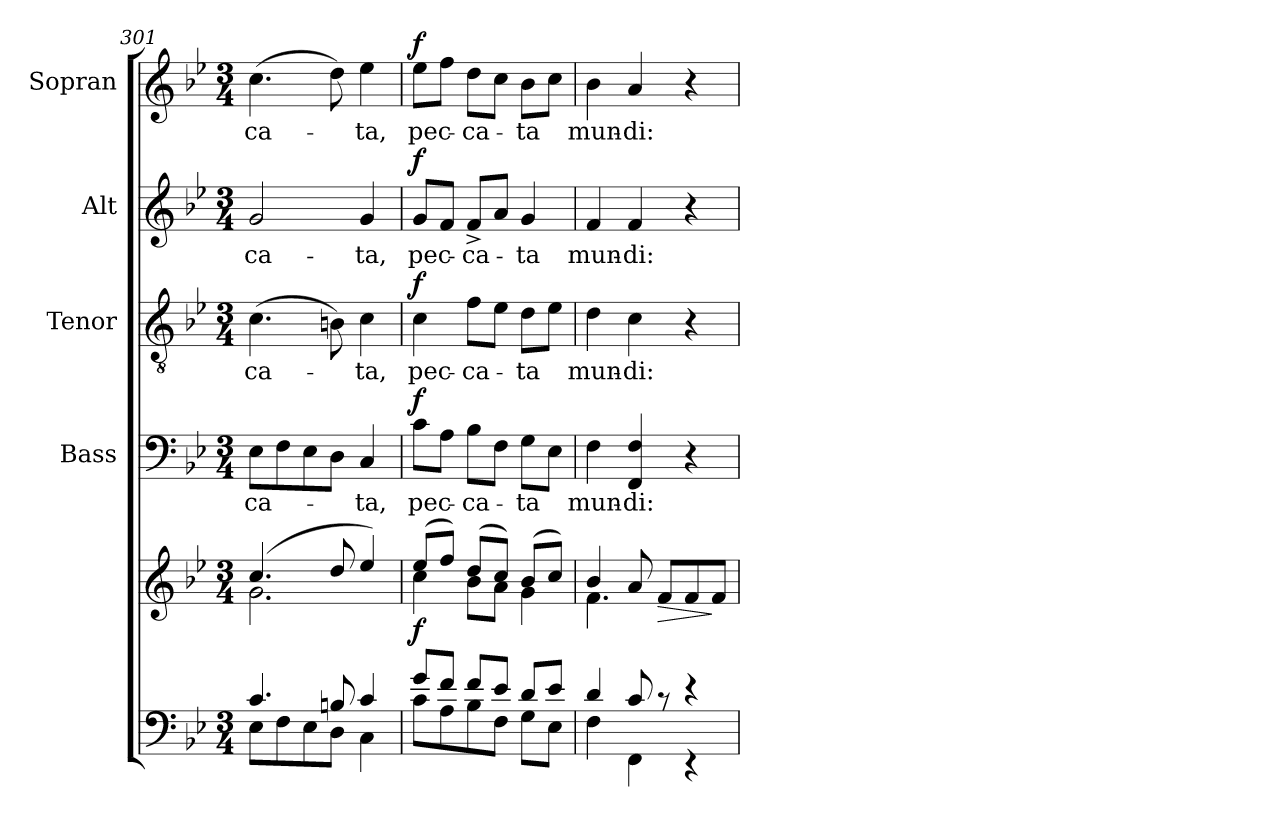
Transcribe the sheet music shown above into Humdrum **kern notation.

**kern	**kern	**dynam	**kern	**text	**dynam	**kern	**text	**dynam	**kern	**text	**dynam	**kern	**text	**dynam
*part5	*part5	*part5	*part4	*part4	*part4	*part3	*part3	*part3	*part2	*part2	*part2	*part1	*part1	*part1
*staff6	*staff5	*staff5/6	*staff4	*staff4	*staff4	*staff3	*staff3	*staff3	*staff2	*staff2	*staff2	*staff1	*staff1	*staff1
*	*	*	*I"Bass	*	*	*I"Tenor	*	*	*I"Alt	*	*	*I"Sopran	*	*
*	*	*	*I'B.	*	*	*I'T.	*	*	*I'A.	*	*	*I'S.	*	*
*clefF4	*clefG2	*	*clefF4	*	*	*clefGv2	*	*	*clefG2	*	*	*clefG2	*	*
*k[b-e-]	*k[b-e-]	*	*k[b-e-]	*	*	*k[b-e-]	*	*	*k[b-e-]	*	*	*k[b-e-]	*	*
*B-:	*B-:	*	*B-:	*	*	*B-:	*	*	*B-:	*	*	*B-:	*	*
*M3/4	*M3/4	*	*M3/4	*	*	*M3/4	*	*	*M3/4	*	*	*M3/4	*	*
=301	=301	=301	=301	=301	=301	=301	=301	=301	=301	=301	=301	=301	=301	=301
*^	*^	*	*	*	*	*	*	*	*	*	*	*	*	*
!	!	!	!	!	!	!LO:LY:b	!	!	!LO:LY:b	!	!	!LO:LY:b	!	!	!LO:LY:b	!
4.c/	8E-\L	(4.cc/	2.g\	.	8E-\L	-ca-	.	(>4.c\	-ca-	.	2g/	-ca-	.	(>4.cc\	-ca-	.
.	8F\	.	.	.	8F\	.	.	.	.	.	.	.	.	.	.	.
.	8E-\	.	.	.	8E-\	.	.	.	.	.	.	.	.	.	.	.
8Bn/	8D\J	8dd/	.	.	8D\J	.	.	8Bn\)	.	.	.	.	.	8dd\)	.	.
!	!	!	!	!	!	!LO:LY:b	!	!	!LO:LY:b	!	!	!LO:LY:b	!	!	!LO:LY:b	!
4c/	4C\	4ee-/)	.	.	4C/	-ta,	.	4c\	-ta,	.	4g/	-ta,	.	4ee-\	-ta,	.
!!LO:LB:g=z
=302	=302	=302	=302	=302	=302	=302	=302	=302	=302	=302	=302	=302	=302	=302	=302	=302
!	!	!	!	!LO:DY:b	!	!LO:LY:b	!LO:DY:a	!	!LO:LY:b	!LO:DY:a	!	!LO:LY:b	!LO:DY:a	!	!LO:LY:b	!LO:DY:a
8g/L	8c\L	(>8ee-/L	4cc\	f	8c\L	pec-	f	4c\	pec-	f	8g/L	pec-	f	8ee-\L	pec-	f
8f/J	8A\	8ff/J)	.	.	8A\J	.	.	.	.	.	8f/J	.	.	8ff\J	.	.
!	!	!	!	!	!	!LO:LY:b	!	!	!LO:LY:b	!	!	!LO:LY:b	!	!	!LO:LY:b	!
8f/L	8B-\	(>8dd/L	8b-\L	.	8B-\L	-ca-	.	8f\L	-ca-	.	8f^>/L	-ca-	.	8dd\L	-ca-	.
8e-/J	8F\J	8cc/J)	8a\J	.	8F\J	.	.	8e-\J	.	.	8a/J	.	.	8cc\J	.	.
!	!	!	!	!	!	!LO:LY:b	!	!	!LO:LY:b	!	!	!LO:LY:b	!	!	!LO:LY:b	!
8d/L	8G\L	(>8b-/L	4g\	.	8G\L	-ta	.	8d\L	-ta	.	4g/	-ta	.	8b-\L	-ta	.
8e-/J	8E-\J	8cc/J)	.	.	8E-\J	.	.	8e-\J	.	.	.	.	.	8cc\J	.	.
=303	=303	=303	=303	=303	=303	=303	=303	=303	=303	=303	=303	=303	=303	=303	=303	=303
!	!	!	!	!	!	!LO:LY:b	!	!	!LO:LY:b	!	!	!LO:LY:b	!	!	!LO:LY:b	!
4d/	4F\	4b-/	4.f\	.	4F\	mun-	.	4d\	mun-	.	4f/	mun-	.	4b-\	mun-	.
!	!	!	!	!	!	!LO:LY:b	!	!	!LO:LY:b	!	!	!LO:LY:b	!	!	!LO:LY:b	!
8c/	4FF\	8a/	.	.	4FF/ 4F/	-di:	.	4c\	-di:	.	4f/	-di:	.	4a/	-di:	.
!	!	!	!	!LO:HP:b	!	!	!	!	!	!	!	!	!	!	!	!
8rc	.	8f/L	4.ryy	>	.	.	.	.	.	.	.	.	.	.	.	.
4r	4r	8f/	.	.	4r	.	.	4r	.	.	4r	.	.	4r	.	.
.	.	8f/J	.	]	.	.	.	.	.	.	.	.	.	.	.	.
*v	*v	*	*	*	*	*	*	*	*	*	*	*	*	*	*	*
*	*v	*v	*	*	*	*	*	*	*	*	*	*	*	*	*
=	=	=	=	=	=	=	=	=	=	=	=	=	=	=
*-	*-	*-	*-	*-	*-	*-	*-	*-	*-	*-	*-	*-	*-	*-
